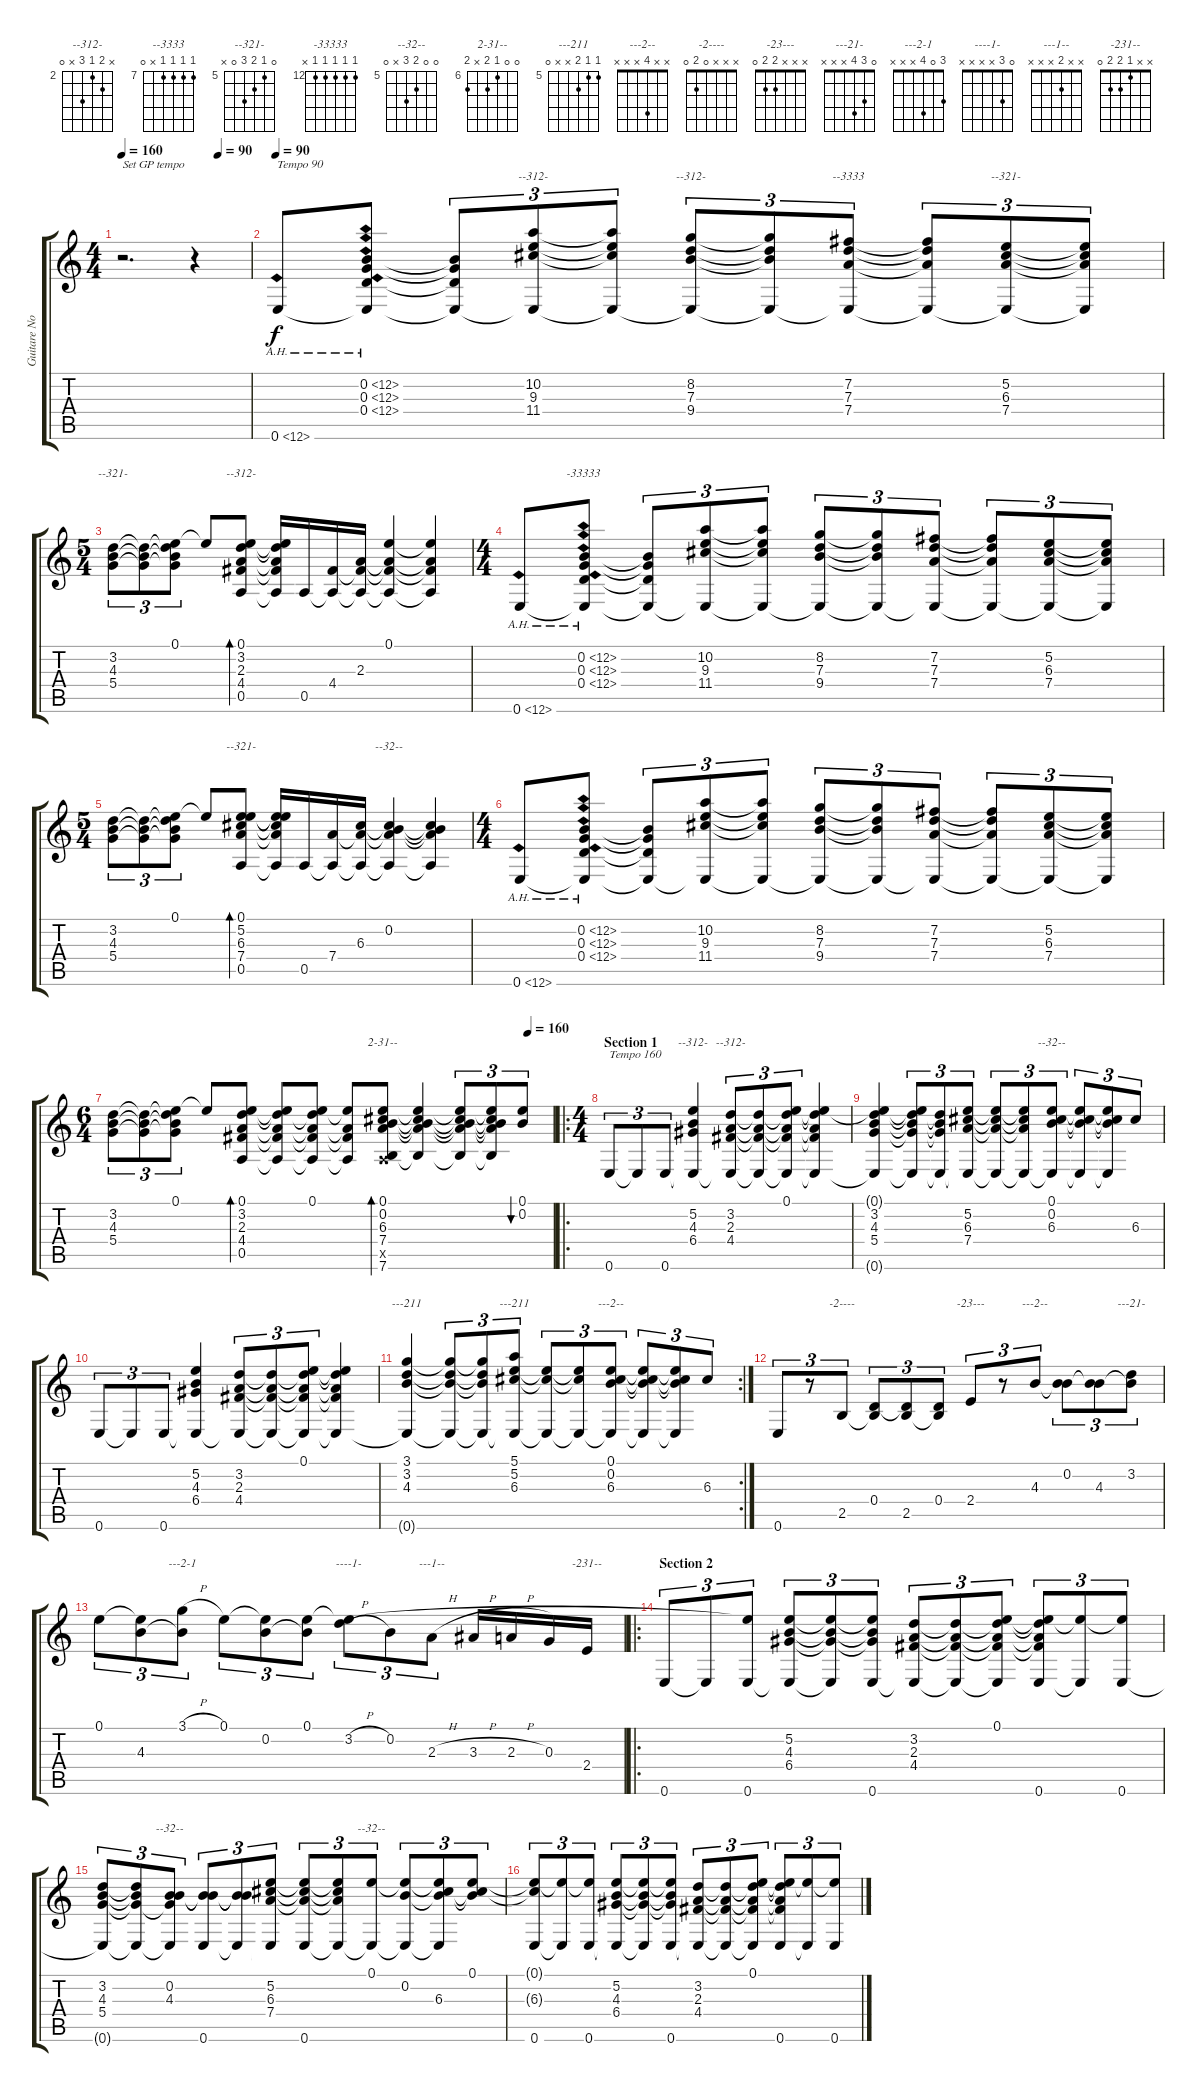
\track ("Guitare Novembre 2002" "Guitare No") {instrument acousticguitarnylon}
\staff {score tabs}
\tuning (E4 B3 G3 D3 A2 E2) {hide}
\chord ("--312-" x 10 9 11 x 0) {firstfret 9}
\chord ("--312-" x 8 7 9 x 0) {firstfret 7}
\chord ("--3333" 7 7 7 7 x 0) {firstfret 7}
\chord ("--321-" x 5 6 7 x 0) {firstfret 5}
\chord ("--321-" x 3 4 5 x 0) {firstfret 3}
\chord ("--312-" 0 3 2 4 0 x)
\chord ("-33333" 12 12 12 12 12 x) {firstfret 12}
\chord ("--321-" 0 5 6 7 0 x) {firstfret 5}
\chord ("--32--" 0 0 6 7 0 x) {firstfret 5}
\chord ("2-31--" 0 0 6 7 x 7) {firstfret 6}
\chord ("--312-" x 5 4 6 x 0) {firstfret 4}
\chord ("--312-" x 3 2 4 x 0) {firstfret 2}
\chord ("--32--" x 0 6 7 x 0) {firstfret 5}
\chord ("---211" 3 3 4 x x 0) {firstfret 3}
\chord ("---211" 5 5 6 x x 0) {firstfret 5}
\chord ("---2--" 0 0 6 x x 0) {firstfret 5}
\chord ("-2----" x x x 0 2 0)
\chord ("-23---" x x x 2 2 0)
\chord ("---2--" x x 4 x x x)
\chord ("---21-" 0 3 4 x x x)
\chord ("---2-1" 3 0 4 x x x)
\chord ("----1-" 0 3 x x x x)
\chord ("---1--" x x 2 x x x)
\chord ("-231--" x x 1 2 2 0)
\chord ("--32--" x 0 4 5 x 0) {firstfret 3}
\chord ("--32--" 0 0 6 7 x 0) {firstfret 5}
\ts (4 4)
\tempo 160
\tempo (90 0.75)
\tempo 160
\clef g2
\ks c
r.2{d txt "Set GP tempo" dy f instrument acousticguitarnylon} r.4 |
\tempo 90
0.6{ah 12}.8{txt "Tempo 90"} (0.2{ah 12} 0.3{ah 12} 0.4{ah 12} 0.6{ah 12 t}).8 (0.2{t} 0.3{t} 0.4{t} 0.6{t}).8{tu (3 2)} (10.2 9.3 11.4 0.6{t}).8{tu (3 2) ch "--312-"} (10.2{t} 9.3{t} 11.4{t} 0.6{t}).8{tu (3 2)} (8.2 7.3 9.4 0.6{t}).8{tu (3 2) ch "--312-"} (8.2{t} 7.3{t} 9.4{t} 0.6{t}).8{tu (3 2)} (7.2 7.3 7.4 0.6{t}).8{tu (3 2) ch "--3333"} (7.2{t} 7.3{t} 7.4{t} 0.6{t}).8{tu (3 2)} (5.2 6.3 7.4 0.6{t}).8{tu (3 2) ch "--321-"} (5.2{t} 6.3{t} 7.4{t} 0.6{t}).8{tu (3 2)} |
\ts (5 4)
(3.2 4.3 5.4).8{tu (3 2) ch "--321-"} (3.2{t} 4.3{t} 5.4{t}).8{tu (3 2)} (0.1 3.2{t} 4.3{t} 5.4{t}).8{tu (3 2)} 0.1{t}.8 (0.1 3.2 2.3 4.4 0.5).8{bd 240 ch "--312-"} (0.1{t} 3.2{t} 2.3{t} 4.4{t} 0.5{t}).16 0.5.16 (4.4 0.5{t}).16 (2.3 4.4{t} 0.5{t}).16 (0.1 2.3{t} 4.4{t} 0.5{t}).4 (0.1{t} 2.3{t} 4.4{t} 0.5{t}).4 |
\ts (4 4)
0.6{ah 12}.8 (0.2{ah 12} 0.3{ah 12} 0.4{ah 12} 0.6{ah 12 t}).8{ch "-33333"} (0.2{t} 0.3{t} 0.4{t} 0.6{t}).8{tu (3 2)} (10.2 9.3 11.4 0.6{t}).8{tu (3 2)} (10.2{t} 9.3{t} 11.4{t} 0.6{t}).8{tu (3 2)} (8.2 7.3 9.4 0.6{t}).8{tu (3 2)} (8.2{t} 7.3{t} 9.4{t} 0.6{t}).8{tu (3 2)} (7.2 7.3 7.4 0.6{t}).8{tu (3 2)} (7.2{t} 7.3{t} 7.4{t} 0.6{t}).8{tu (3 2)} (5.2 6.3 7.4 0.6{t}).8{tu (3 2)} (5.2{t} 6.3{t} 7.4{t} 0.6{t}).8{tu (3 2)} |
\ts (5 4)
(3.2 4.3 5.4).8{tu (3 2)} (3.2{t} 4.3{t} 5.4{t}).8{tu (3 2)} (0.1 3.2{t} 4.3{t} 5.4{t}).8{tu (3 2)} 0.1{t}.8 (0.1 5.2 6.3 7.4 0.5).8{bd 240 ch "--321-"} (0.1{t} 5.2{t} 6.3{t} 7.4{t} 0.5{t}).16 0.5.16 (7.4 0.5{t}).16 (6.3 7.4{t} 0.5{t}).16 (0.2 6.3{t} 7.4{t} 0.5{t}).4{ch "--32--"} (0.2{t} 6.3{t} 7.4{t} 0.5{t}).4 |
\ts (4 4)
0.6{ah 12}.8 (0.2{ah 12} 0.3{ah 12} 0.4{ah 12} 0.6{ah 12 t}).8 (0.2{t} 0.3{t} 0.4{t} 0.6{t}).8{tu (3 2)} (10.2 9.3 11.4 0.6{t}).8{tu (3 2)} (10.2{t} 9.3{t} 11.4{t} 0.6{t}).8{tu (3 2)} (8.2 7.3 9.4 0.6{t}).8{tu (3 2)} (8.2{t} 7.3{t} 9.4{t} 0.6{t}).8{tu (3 2)} (7.2 7.3 7.4 0.6{t}).8{tu (3 2)} (7.2{t} 7.3{t} 7.4{t} 0.6{t}).8{tu (3 2)} (5.2 6.3 7.4 0.6{t}).8{tu (3 2)} (5.2{t} 6.3{t} 7.4{t} 0.6{t}).8{tu (3 2)} |
\ts (6 4)
\tempo (160 0.9444444444444444)
(3.2 4.3 5.4).8{tu (3 2)} (3.2{t} 4.3{t} 5.4{t}).8{tu (3 2)} (0.1 3.2{t} 4.3{t} 5.4{t}).8{tu (3 2)} 0.1{t}.8 (0.1 3.2 2.3 4.4 0.5).8{bd 240} (0.1{t} 3.2{t} 2.3{t} 4.4{t} 0.5{t}).8 (0.1 3.2{t} 2.3{t} 4.4{t} 0.5{t}).8 (0.1{t} 2.3{t} 4.4{t} 0.5{t}).8 (0.1 0.2 6.3 7.4 0.5{x} 7.6).8{bd 240 ch "2-31--"} (0.1{t} 0.2{t} 6.3{t} 7.4{t} 7.6{t}).4 (0.1{t} 0.2{t} 6.3{t} 7.4{t} 7.6{t}).8{tu (3 2)} (0.1{t} 0.2{t} 6.3{t} 7.4{t} 7.6{t}).8{tu (3 2)} (0.1 0.2).8{tu (3 2) bu 30} |
\ro
\ts (4 4)
\section ("" "Section 1")
0.6.8{tu (3 2) txt "Tempo 160"} 0.6{t}.8{tu (3 2)} 0.6.8{tu (3 2)} (5.2 4.3 6.4 0.6{t}).4{ch "--312-"} (3.2 2.3 4.4 0.6{t}).8{tu (3 2) ch "--312-"} (3.2{t} 2.3{t} 4.4{t} 0.6{t}).8{tu (3 2)} (0.1 3.2{t} 2.3{t} 4.4{t} 0.6{t}).8{tu (3 2)} (0.1{t} 3.2{t} 2.3{t} 4.4{t} 0.6{t}).4 |
(0.1{t} 3.2 4.3 5.4 0.6{t}).4 (0.1{t} 3.2{t} 4.3{t} 5.4{t} 0.6{t}).8{tu (3 2)} (3.2{t} 4.3{t} 5.4{t} 0.6{t}).8{tu (3 2)} (5.2 6.3 7.4 0.6{t}).8{tu (3 2)} (5.2{t} 6.3{t} 7.4{t} 0.6{t}).8{tu (3 2)} (5.2{t} 6.3{t} 7.4{t} 0.6{t}).8{tu (3 2)} (0.1 0.2 6.3 0.6{t}).8{tu (3 2) ch "--32--"} (0.1{t} 0.2{t} 6.3{t} 0.6{t}).8{tu (3 2)} (0.1{t} 0.2{t} 6.3{t} 0.6{t}).8{tu (3 2)} 6.3.8{tu (3 2)} |
0.6.8{tu (3 2)} 0.6{t}.8{tu (3 2)} 0.6.8{tu (3 2)} (5.2 4.3 6.4 0.6{t}).4 (3.2 2.3 4.4 0.6{t}).8{tu (3 2)} (3.2{t} 2.3{t} 4.4{t} 0.6{t}).8{tu (3 2)} (0.1 3.2{t} 2.3{t} 4.4{t} 0.6{t}).8{tu (3 2)} (0.1{t} 3.2{t} 2.3{t} 4.4{t} 0.6{t}).4 |
\rc 2
(3.1 3.2 4.3 0.6{t}).4{ch "---211"} (3.1{t} 3.2{t} 4.3{t} 0.6{t}).8{tu (3 2)} (3.1{t} 3.2{t} 4.3{t} 0.6{t}).8{tu (3 2)} (5.1 5.2 6.3 0.6{t}).8{tu (3 2) ch "---211"} (5.2{t} 6.3{t} 0.6{t}).8{tu (3 2)} (5.2{t} 6.3{t} 0.6{t}).8{tu (3 2)} (0.1 0.2 6.3 0.6{t}).8{tu (3 2) ch "---2--"} (0.1{t} 0.2{t} 6.3{t} 0.6{t}).8{tu (3 2)} (0.1{t} 0.2{t} 6.3{t} 0.6{t}).8{tu (3 2)} 6.3.8{tu (3 2)} |
0.6.8{tu (3 2)} r.8{tu (3 2)} 2.5.8{tu (3 2) ch "-2----"} (0.4 2.5{t}).8{tu (3 2)} (0.4{t} 2.5).8{tu (3 2)} (0.4 2.5{t}).8{tu (3 2)} 2.4.8{tu (3 2) ch "-23---"} r.8{tu (3 2)} 4.3.8{tu (3 2) ch "---2--"} (0.2 4.3{t}).8{tu (3 2)} (0.2{t} 4.3).8{tu (3 2)} (3.2 4.3{t}).8{tu (3 2) ch "---21-"} |
0.1.8{tu (3 2)} (0.1{t} 4.3).8{tu (3 2)} (3.1{h} 4.3{t}).8{tu (3 2) ch "---2-1"} 0.1.8{tu (3 2)} (0.1{t} 0.2).8{tu (3 2)} (0.1 0.2{t}).8{tu (3 2)} (0.1{t} 3.2{h}).8{tu (3 2) ch "----1-"} 0.2.8{tu (3 2)} 2.3{h}.8{tu (3 2) ch "---1--"} 3.3{h}.16 2.3{h}.16 0.3.16 2.4.16{ch "-231--"} |
\ro
\section ("" "Section 2")
0.6.8{tu (3 2)} 0.6{t}.8{tu (3 2)} (0.1{t} 0.6).8{tu (3 2)} (5.2 4.3 6.4 0.6{t}).8{tu (3 2)} (5.2{t} 4.3{t} 6.4{t} 0.6{t}).8{tu (3 2)} (5.2{t} 4.3{t} 6.4{t} 0.6).8{tu (3 2)} (3.2 2.3 4.4 0.6{t}).8{tu (3 2)} (3.2{t} 2.3{t} 4.4{t} 0.6{t}).8{tu (3 2)} (0.1 3.2{t} 2.3{t} 4.4{t} 0.6{t}).8{tu (3 2)} (0.1{t} 3.2{t} 2.3{t} 4.4{t} 0.6).8{tu (3 2)} (0.1{t} 0.6{t}).8{tu (3 2)} (0.1{t} 0.6).8{tu (3 2)} |
(3.2 4.3 5.4 0.6{t}).8{tu (3 2)} (3.2{t} 4.3{t} 5.4{t} 0.6{t}).8{tu (3 2)} (0.2 4.3 5.4{t} 0.6{t}).8{tu (3 2) ch "--32--"} (0.2{t} 4.3{t} 0.6).8{tu (3 2)} (0.2{t} 4.3{t} 0.6{t}).8{tu (3 2)} (5.2 6.3 7.4 0.6{t}).8{tu (3 2)} (5.2{t} 6.3{t} 7.4{t} 0.6).8{tu (3 2)} (5.2{t} 6.3{t} 7.4{t} 0.6{t}).8{tu (3 2)} (0.1 0.6{t}).8{tu (3 2) ch "--32--"} (0.1{t} 0.2 0.6{t}).8{tu (3 2)} (0.1{t} 0.2{t} 6.3 0.6{t}).8{tu (3 2)} (0.1 0.2{t} 6.3{t}).8{tu (3 2)} |
(0.1{t} 6.3{t} 0.6).8{tu (3 2)} (0.1{t} 0.6{t}).8{tu (3 2)} (0.1{t} 0.6).8{tu (3 2)} (5.2 4.3 6.4 0.6{t}).8{tu (3 2)} (5.2{t} 4.3{t} 6.4{t} 0.6{t}).8{tu (3 2)} (5.2{t} 4.3{t} 6.4{t} 0.6).8{tu (3 2)} (3.2 2.3 4.4 0.6{t}).8{tu (3 2)} (3.2{t} 2.3{t} 4.4{t} 0.6{t}).8{tu (3 2)} (0.1 3.2{t} 2.3{t} 4.4{t} 0.6{t}).8{tu (3 2)} (0.1{t} 3.2{t} 2.3{t} 4.4{t} 0.6).8{tu (3 2)} (0.1{t} 0.6{t}).8{tu (3 2)} (0.1{t} 0.6).8{tu (3 2)}
